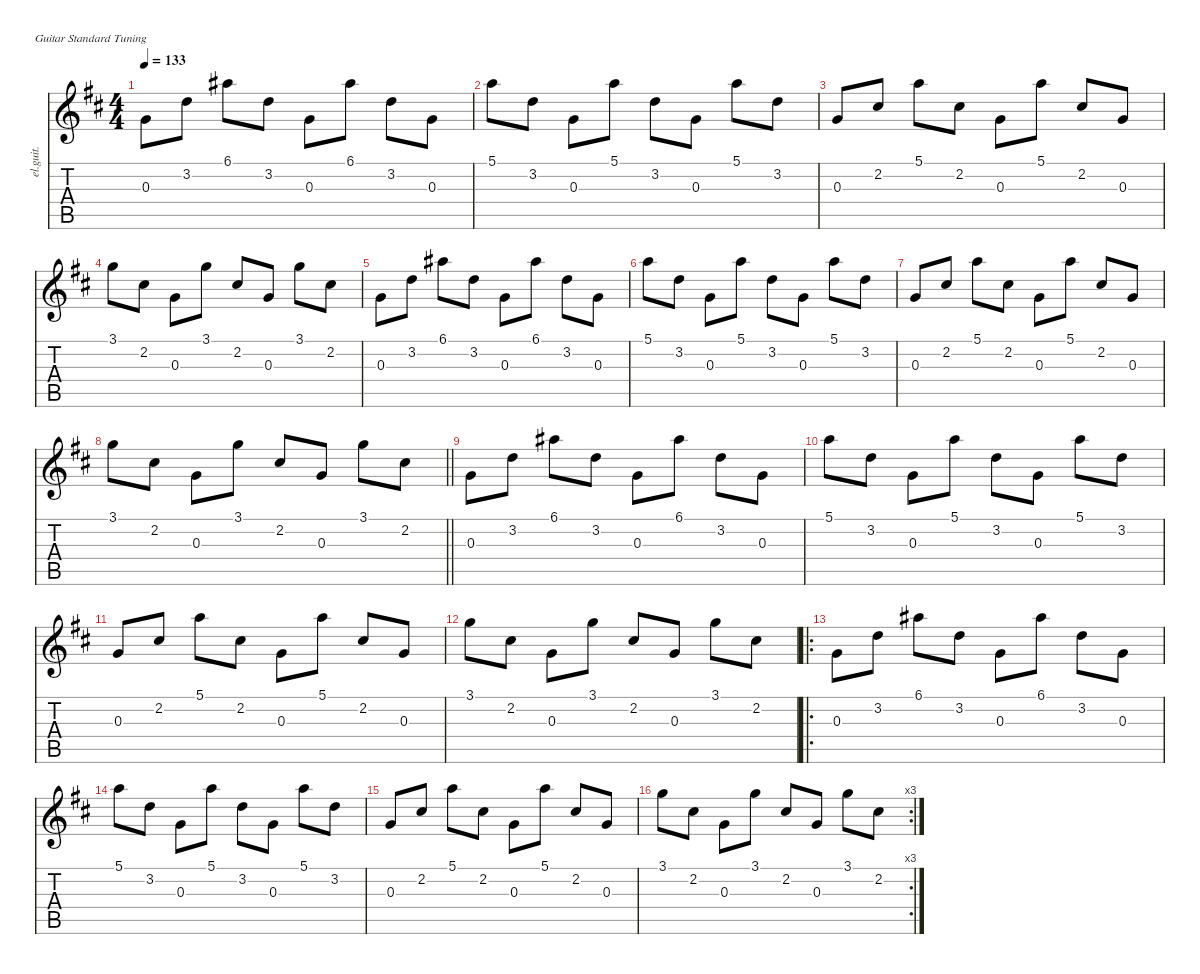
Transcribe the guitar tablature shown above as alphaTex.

\defaultSystemsLayout 4
\hideDynamics
\bracketExtendMode nobrackets
\otherSystemsTrackNameOrientation horizontal
\track ("Electric Guitar" "el.guit.") {defaultSystemsLayout 8 instrument electricguitarclean}
\staff {score tabs}
\tuning (E4 B3 G3 D3 A2 E2)
\ts (4 4)
\tempo 133
\clef g2
\ks bminor
0.3{acc forcenatural}.8{dy f beam Down} 3.2{acc forcenatural}.8{beam Down} 6.1{acc #}.8{beam Down} 3.2{acc forcenatural}.8{beam Down} 0.3{acc forcenatural}.8{beam Down} 6.1{acc #}.8{beam Down} 3.2{acc forcenatural}.8{beam Down} 0.3{acc forcenatural}.8{beam Down} |
5.1{acc forcenatural}.8{beam Down} 3.2{acc forcenatural}.8{beam Down} 0.3{acc forcenatural}.8{beam Down} 5.1{acc forcenatural}.8{beam Down} 3.2{acc forcenatural}.8{beam Down} 0.3{acc forcenatural}.8{beam Down} 5.1{acc forcenatural}.8{beam Down} 3.2{acc forcenatural}.8{beam Down} |
0.3{acc forcenatural}.8{beam Up} 2.2{acc #}.8{beam Up} 5.1{acc forcenatural}.8{beam Down} 2.2{acc #}.8{beam Down} 0.3{acc forcenatural}.8{beam Down} 5.1{acc forcenatural}.8{beam Down} 2.2{acc #}.8{beam Up} 0.3{acc forcenatural}.8{beam Up} |
3.1{acc forcenatural}.8{beam Down} 2.2{acc #}.8{beam Down} 0.3{acc forcenatural}.8{beam Down} 3.1{acc forcenatural}.8{beam Down} 2.2{acc #}.8{beam Up} 0.3{acc forcenatural}.8{beam Up} 3.1{acc forcenatural}.8{beam Down} 2.2{acc #}.8{beam Down} |
0.3{acc forcenatural}.8{beam Down} 3.2{acc forcenatural}.8{beam Down} 6.1{acc #}.8{beam Down} 3.2{acc forcenatural}.8{beam Down} 0.3{acc forcenatural}.8{beam Down} 6.1{acc #}.8{beam Down} 3.2{acc forcenatural}.8{beam Down} 0.3{acc forcenatural}.8{beam Down} |
5.1{acc forcenatural}.8{beam Down} 3.2{acc forcenatural}.8{beam Down} 0.3{acc forcenatural}.8{beam Down} 5.1{acc forcenatural}.8{beam Down} 3.2{acc forcenatural}.8{beam Down} 0.3{acc forcenatural}.8{beam Down} 5.1{acc forcenatural}.8{beam Down} 3.2{acc forcenatural}.8{beam Down} |
0.3{acc forcenatural}.8{beam Up} 2.2{acc #}.8{beam Up} 5.1{acc forcenatural}.8{beam Down} 2.2{acc #}.8{beam Down} 0.3{acc forcenatural}.8{beam Down} 5.1{acc forcenatural}.8{beam Down} 2.2{acc #}.8{beam Up} 0.3{acc forcenatural}.8{beam Up} |
\barLineRight lightlight
3.1{acc forcenatural}.8{beam Down} 2.2{acc #}.8{beam Down} 0.3{acc forcenatural}.8{beam Down} 3.1{acc forcenatural}.8{beam Down} 2.2{acc #}.8{beam Up} 0.3{acc forcenatural}.8{beam Up} 3.1{acc forcenatural}.8{beam Down} 2.2{acc #}.8{beam Down} |
0.3{acc forcenatural}.8{beam Down} 3.2{acc forcenatural}.8{beam Down} 6.1{acc #}.8{beam Down} 3.2{acc forcenatural}.8{beam Down} 0.3{acc forcenatural}.8{beam Down} 6.1{acc #}.8{beam Down} 3.2{acc forcenatural}.8{beam Down} 0.3{acc forcenatural}.8{beam Down} |
5.1{acc forcenatural}.8{beam Down} 3.2{acc forcenatural}.8{beam Down} 0.3{acc forcenatural}.8{beam Down} 5.1{acc forcenatural}.8{beam Down} 3.2{acc forcenatural}.8{beam Down} 0.3{acc forcenatural}.8{beam Down} 5.1{acc forcenatural}.8{beam Down} 3.2{acc forcenatural}.8{beam Down} |
0.3{acc forcenatural}.8{beam Up} 2.2{acc #}.8{beam Up} 5.1{acc forcenatural}.8{beam Down} 2.2{acc #}.8{beam Down} 0.3{acc forcenatural}.8{beam Down} 5.1{acc forcenatural}.8{beam Down} 2.2{acc #}.8{beam Up} 0.3{acc forcenatural}.8{beam Up} |
3.1{acc forcenatural}.8{beam Down} 2.2{acc #}.8{beam Down} 0.3{acc forcenatural}.8{beam Down} 3.1{acc forcenatural}.8{beam Down} 2.2{acc #}.8{beam Up} 0.3{acc forcenatural}.8{beam Up} 3.1{acc forcenatural}.8{beam Down} 2.2{acc #}.8{beam Down} |
\ro
0.3{acc forcenatural}.8{beam Down} 3.2{acc forcenatural}.8{beam Down} 6.1{acc #}.8{beam Down} 3.2{acc forcenatural}.8{beam Down} 0.3{acc forcenatural}.8{beam Down} 6.1{acc #}.8{beam Down} 3.2{acc forcenatural}.8{beam Down} 0.3{acc forcenatural}.8{beam Down} |
5.1{acc forcenatural}.8{beam Down} 3.2{acc forcenatural}.8{beam Down} 0.3{acc forcenatural}.8{beam Down} 5.1{acc forcenatural}.8{beam Down} 3.2{acc forcenatural}.8{beam Down} 0.3{acc forcenatural}.8{beam Down} 5.1{acc forcenatural}.8{beam Down} 3.2{acc forcenatural}.8{beam Down} |
0.3{acc forcenatural}.8{beam Up} 2.2{acc #}.8{beam Up} 5.1{acc forcenatural}.8{beam Down} 2.2{acc #}.8{beam Down} 0.3{acc forcenatural}.8{beam Down} 5.1{acc forcenatural}.8{beam Down} 2.2{acc #}.8{beam Up} 0.3{acc forcenatural}.8{beam Up} |
\rc 3
3.1{acc forcenatural}.8{beam Down} 2.2{acc #}.8{beam Down} 0.3{acc forcenatural}.8{beam Down} 3.1{acc forcenatural}.8{beam Down} 2.2{acc #}.8{beam Up} 0.3{acc forcenatural}.8{beam Up} 3.1{acc forcenatural}.8{beam Down} 2.2{acc #}.8{beam Down}
